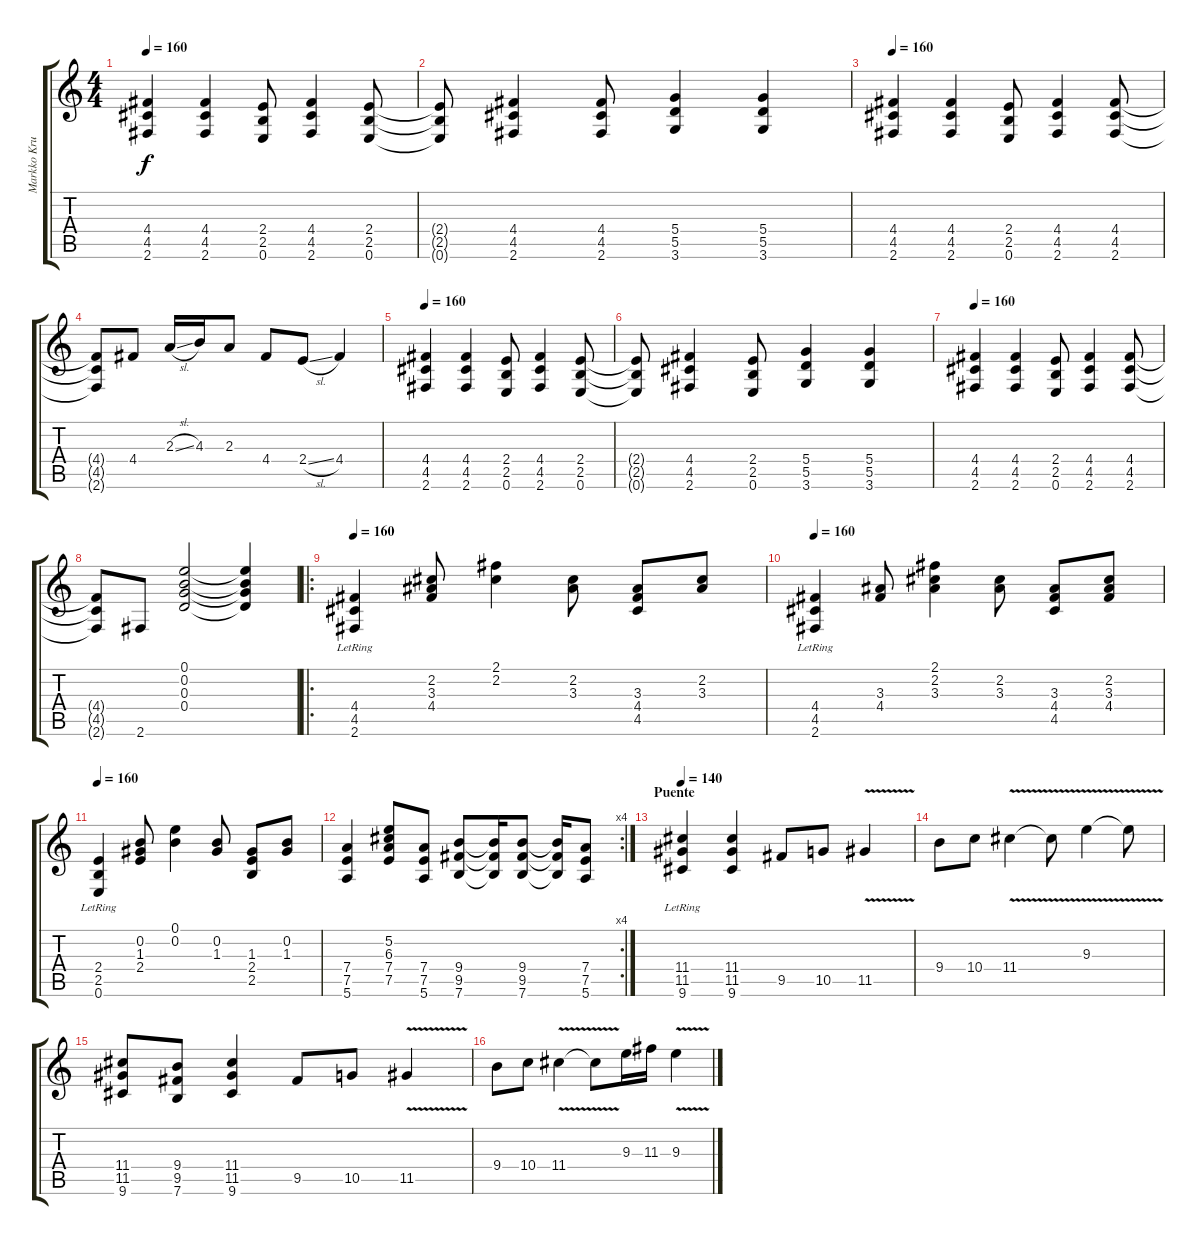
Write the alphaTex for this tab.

\track ("Markko Kruz" "Markko Kru") {instrument overdrivenguitar}
\staff {score tabs}
\tuning (E4 B3 G3 D3 A2 E2) {hide}
\ts (4 4)
\tempo 160
\clef g2
\ks c
(4.4 4.5 2.6).4{dy f volume 11} (4.4 4.5 2.6).4 (2.4 2.5 0.6).8 (4.4 4.5 2.6).4 (2.4 2.5 0.6).8 |
(2.4{t} 2.5{t} 0.6{t}).8 (4.4 4.5 2.6).4 (4.4 4.5 2.6).8 (5.4 5.5 3.6).4 (5.4 5.5 3.6).4 |
\tempo 160
(4.4 4.5 2.6).4 (4.4 4.5 2.6).4 (2.4 2.5 0.6).8 (4.4 4.5 2.6).4 (4.4 4.5 2.6).8 |
(4.4{t} 4.5{t} 2.6{t}).8 4.4.8 2.3{sl}.16 4.3.16 2.3.8 4.4.8 2.4{sl}.8 4.4.4 |
\tempo 160
(4.4 4.5 2.6).4 (4.4 4.5 2.6).4 (2.4 2.5 0.6).8 (4.4 4.5 2.6).4 (2.4 2.5 0.6).8 |
(2.4{t} 2.5{t} 0.6{t}).8 (4.4 4.5 2.6).4 (2.4 2.5 0.6).8 (5.4 5.5 3.6).4 (5.4 5.5 3.6).4 |
\tempo 160
(4.4 4.5 2.6).4 (4.4 4.5 2.6).4 (2.4 2.5 0.6).8 (4.4 4.5 2.6).4 (4.4 4.5 2.6).8 |
(4.4{t} 4.5{t} 2.6{t}).8 2.6.8 (0.1 0.2 0.3 0.4).2 (0.1{t} 0.2{t} 0.3{t} 0.4{t}).4 |
\ro
\tempo 160
(4.4{lr} 4.5{lr} 2.6{lr}).4{volume 11} (2.2 3.3 4.4).8 (2.1 2.2).4 (2.2 3.3).8 (3.3 4.4 4.5).8 (2.2 3.3).8 |
\tempo 160
(4.4{lr} 4.5{lr} 2.6{lr}).4 (3.3 4.4).8 (2.1 2.2 3.3).4 (2.2 3.3).8 (3.3 4.4 4.5).8 (2.2 3.3 4.4).8 |
\tempo 160
(2.4{lr} 2.5{lr} 0.6{lr}).4 (0.2 1.3 2.4).8 (0.1 0.2).4 (0.2 1.3).8 (1.3 2.4 2.5).8 (0.2 1.3).8 |
\rc 4
(7.4 7.5 5.6).4 (5.2 6.3 7.4 7.5).8 (7.4 7.5 5.6).8 (9.4 9.5 7.6).8 (9.4{t} 9.5{t} 7.6{t}).16 (9.4 9.5 7.6).8 (9.4{t} 9.5{t} 7.6{t}).16 (7.4 7.5 5.6).8 |
\section ("" "Puente")
\tempo 140
(11.4{lr} 11.5{lr} 9.6{lr}).4{volume 11} (11.4 11.5 9.6).4 9.5.8 10.5.8 11.5{v}.4 |
9.4.8 10.4.8 11.4{v}.4 11.4{t}.8 9.3{v}.4 9.3{t}.8 |
(11.4 11.5 9.6).8 (9.4 9.5 7.6).8 (11.4 11.5 9.6).4 9.5.8 10.5.8 11.5{v}.4 |
9.4.8 10.4.8 11.4{v}.4 11.4{t}.8 9.3.16 11.3.16 9.3{v}.4
